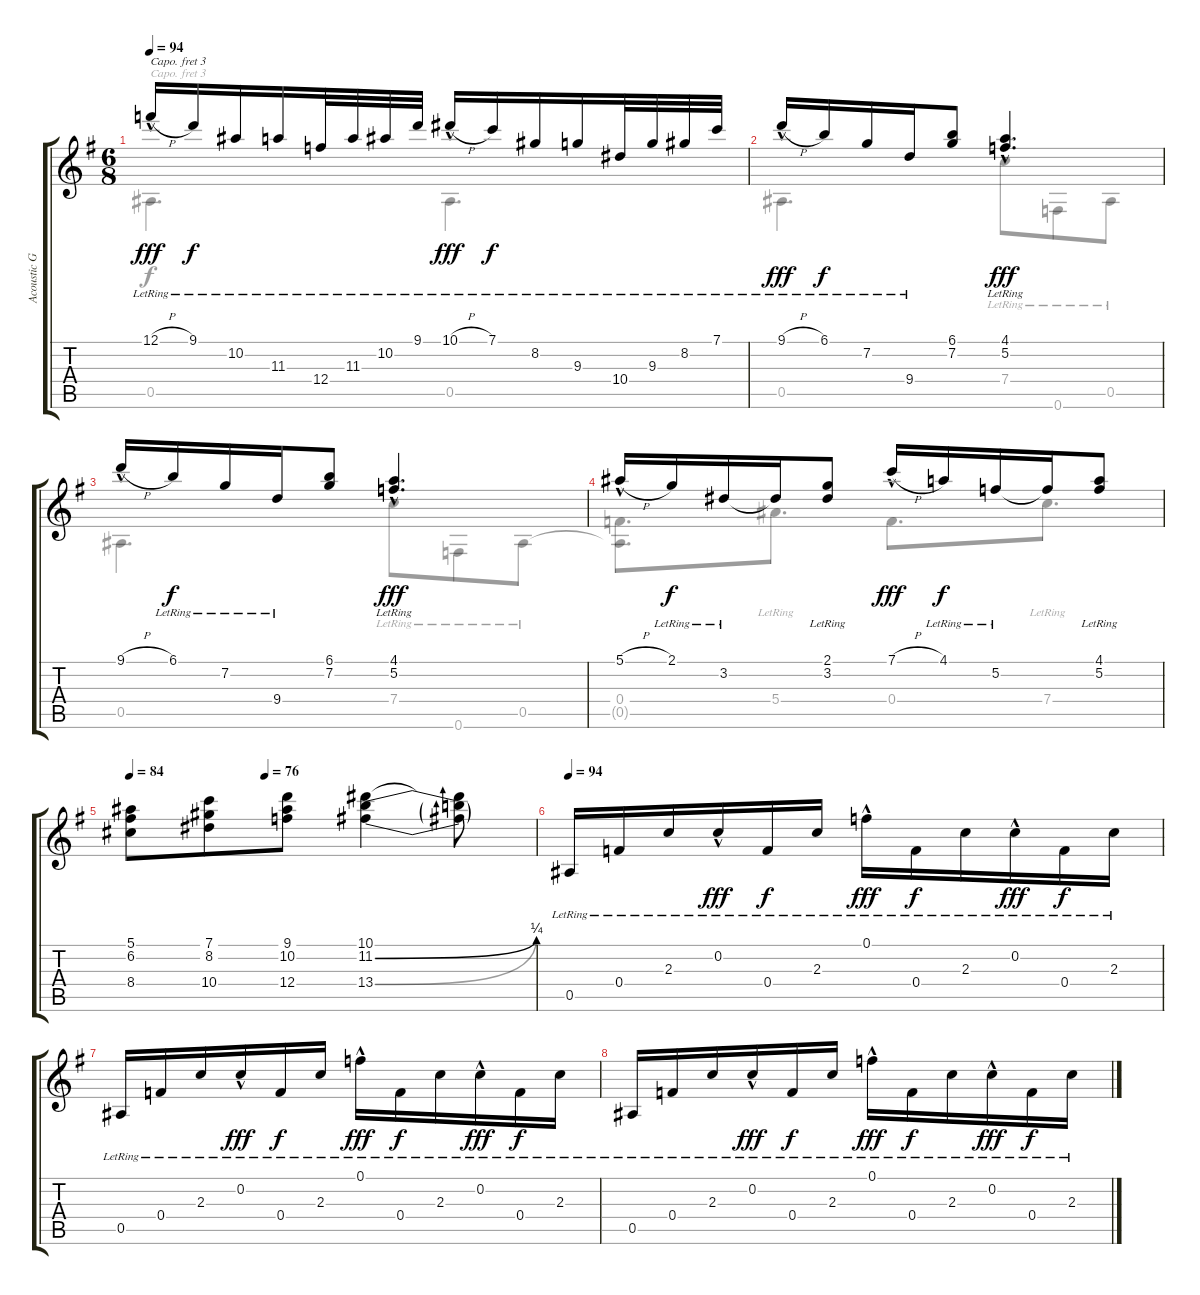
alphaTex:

\track ("Acoustic Guitar" "Acoustic G") {instrument acousticguitarsteel}
\staff {score tabs}
\capo 3
\tuning (D4 A3 G3 D3 G2 D2) {hide}
\voice
\ts (6 8)
\tempo 94
\clef g2
\ks g
12.1{h hac lr}.16{dy fff} 9.1{lr}.16{dy f} 10.2{lr}.16 11.3{lr}.16 12.4{lr}.32 11.3{lr}.32 10.2{lr}.32 9.1{lr}.32 10.1{h hac lr}.16{dy fff} 7.1{lr}.16{dy f} 8.2{lr}.16 9.3{lr}.16 10.4{lr}.32 9.3{lr}.32 8.2{lr}.32 7.1{lr}.32 |
9.1{h hac lr}.16{dy fff} 6.1{lr}.16{dy f} 7.2{lr}.16 9.4{lr}.16 (6.1 7.2).8 (4.1{hac lr} 5.2{hac lr}).4{d dy fff} |
9.1{h hac}.16 6.1{lr}.16{dy f} 7.2{lr}.16 9.4{lr}.16 (6.1 7.2).8 (4.1{hac lr} 5.2{hac lr}).4{d dy fff} |
5.1{h hac}.16 2.1{lr}.16{dy f} 3.2{lr}.16 3.2{t}.16 (2.1{lr} 3.2{lr}).8 7.1{h hac}.16{dy fff} 4.1{lr}.16{dy f} 5.2{lr}.16 5.2{t}.16 (4.1{lr} 5.2{lr}).8 |
\tempo 84
\tempo (76 0.3333333333333333)
(5.1 6.2 8.4).8 (7.1 8.2 10.4).8 (9.1 10.2 12.4).8 (10.1 11.2{be (bend 0 0 60 1)} 13.4{be (bend 0 0 60 1)}).4 (10.1{t} 11.2{t} 13.4{t}).8 |
\tempo 94
0.5{lr}.16 0.4{lr}.16 2.3{lr}.16 0.2{hac lr}.16{dy fff} 0.4{lr}.16{dy f} 2.3{lr}.16 0.1{hac lr}.16{dy fff} 0.4{lr}.16{dy f} 2.3{lr}.16 0.2{hac lr}.16{dy fff} 0.4{lr}.16{dy f} 2.3{lr}.16 |
0.5{lr}.16 0.4{lr}.16 2.3{lr}.16 0.2{hac lr}.16{dy fff} 0.4{lr}.16{dy f} 2.3{lr}.16 0.1{hac lr}.16{dy fff} 0.4{lr}.16{dy f} 2.3{lr}.16 0.2{hac lr}.16{dy fff} 0.4{lr}.16{dy f} 2.3{lr}.16 |
0.5{lr}.16 0.4{lr}.16 2.3{lr}.16 0.2{hac lr}.16{dy fff} 0.4{lr}.16{dy f} 2.3{lr}.16 0.1{hac lr}.16{dy fff} 0.4{lr}.16{dy f} 2.3{lr}.16 0.2{hac lr}.16{dy fff} 0.4{lr}.16{dy f} 2.3{lr}.16
\voice
\clef g2
\ottava regular
\simile none
\ks g
0.5.4{d dy f} 0.5.4{d} |
0.5.4{d} 7.4{lr}.8 0.6{lr}.8 0.5{lr}.8 |
0.5.4{d} 7.4{lr}.8 0.6{lr}.8 0.5{lr}.8 |
(0.4 0.5{t}).8{d} 5.4{lr}.8{d} 0.4.8{d} 7.4{lr}.8{d} |
|
|
|
